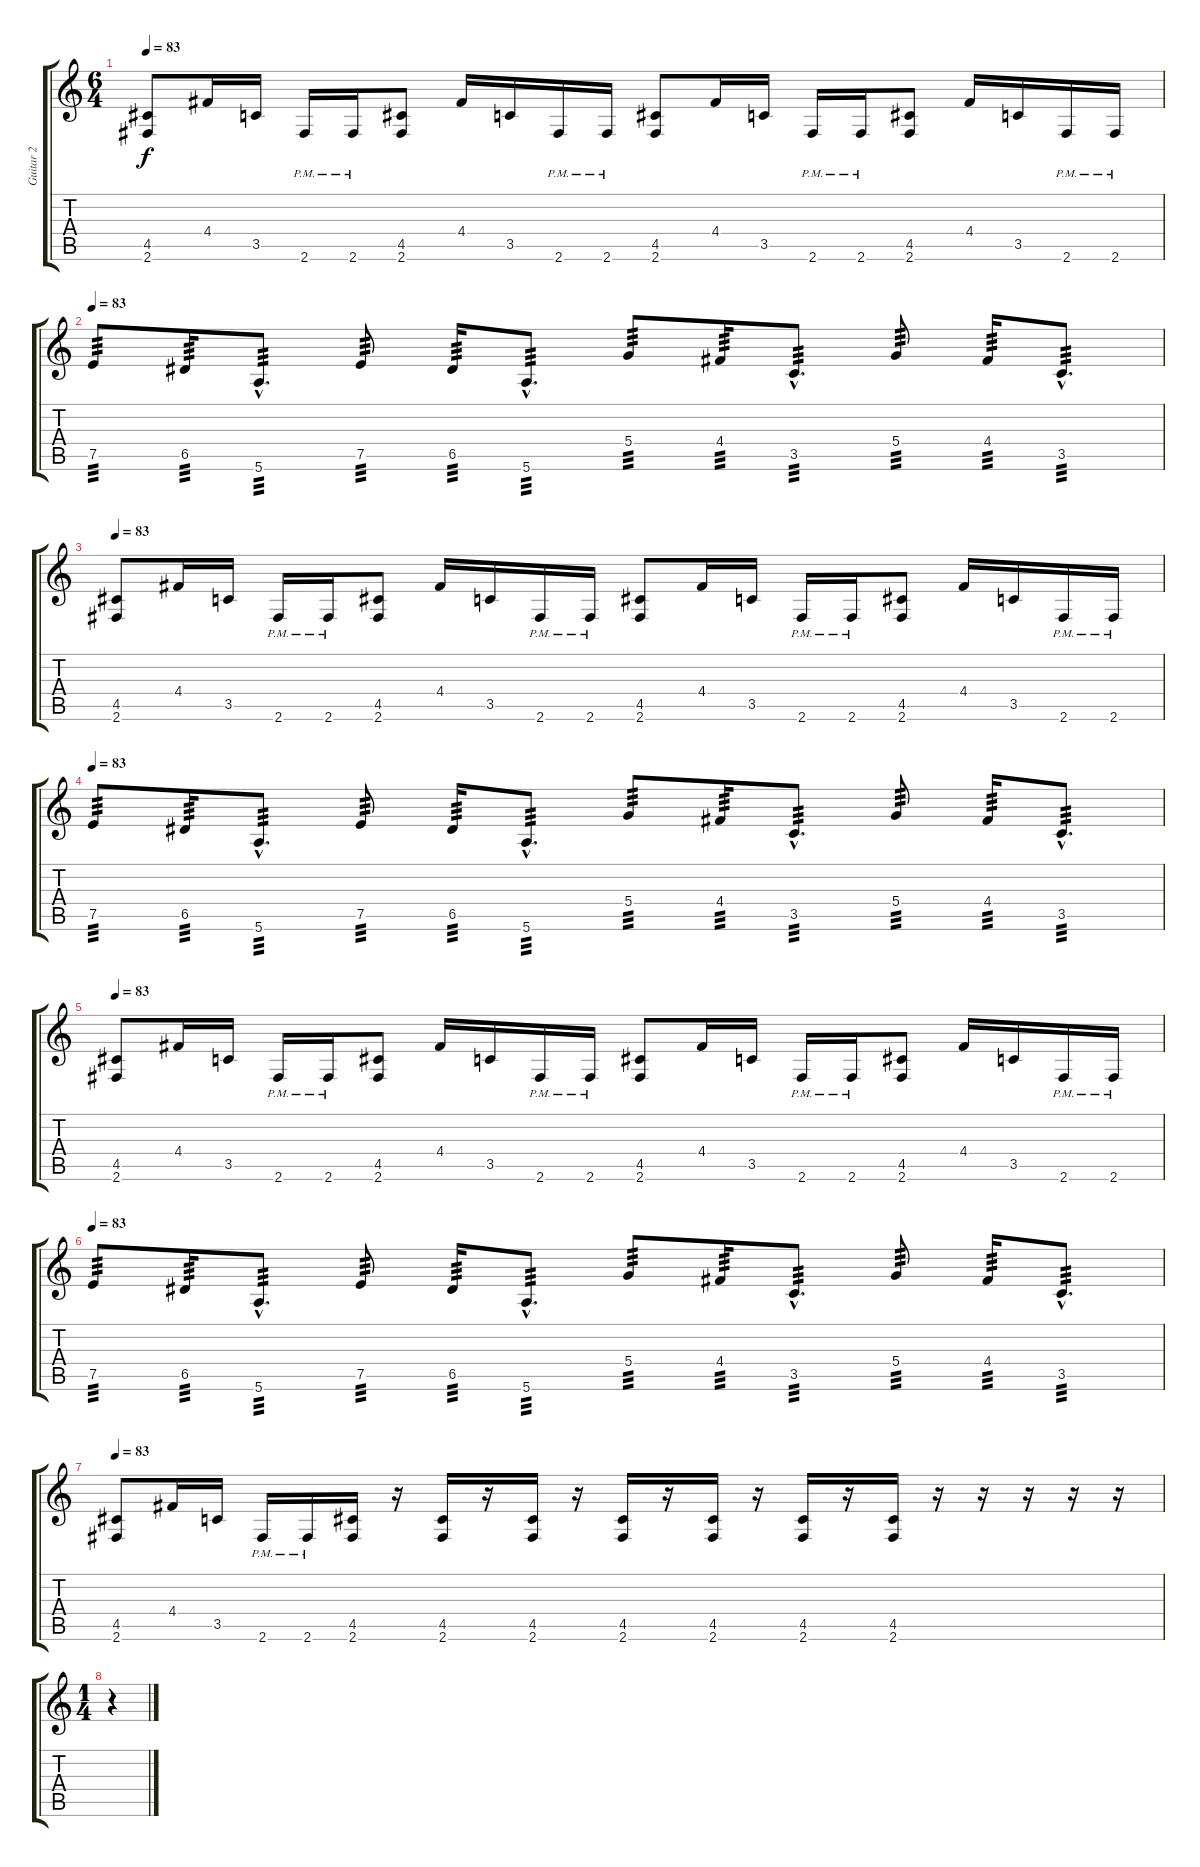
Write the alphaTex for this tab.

\track ("Guitar 2" "Guitar 2") {instrument distortionguitar}
\staff {score tabs}
\tuning (E4 B3 G3 D3 A2 E2) {hide}
\ts (6 4)
\tempo 83
\clef g2
\ks c
(4.5 2.6).8{dy f} 4.4.16 3.5.16 2.6{pm}.16 2.6{pm}.16 (4.5 2.6).8 4.4.16 3.5.16 2.6{pm}.16 2.6{pm}.16 (4.5 2.6).8 4.4.16 3.5.16 2.6{pm}.16 2.6{pm}.16 (4.5 2.6).8 4.4.16 3.5.16 2.6{pm}.16 2.6{pm}.16 |
\tempo 83
7.5.8{tp 3} 6.5.16{tp 3} 5.6{hac}.8{d tp 3} 7.5.8{tp 3} 6.5.16{tp 3} 5.6{hac}.8{d tp 3} 5.4.8{tp 3} 4.4.16{tp 3} 3.5{hac}.8{d tp 3} 5.4.8{tp 3} 4.4.16{tp 3} 3.5{hac}.8{d tp 3} |
\tempo 83
(4.5 2.6).8 4.4.16 3.5.16 2.6{pm}.16 2.6{pm}.16 (4.5 2.6).8 4.4.16 3.5.16 2.6{pm}.16 2.6{pm}.16 (4.5 2.6).8 4.4.16 3.5.16 2.6{pm}.16 2.6{pm}.16 (4.5 2.6).8 4.4.16 3.5.16 2.6{pm}.16 2.6{pm}.16 |
\tempo 83
7.5.8{tp 3} 6.5.16{tp 3} 5.6{hac}.8{d tp 3} 7.5.8{tp 3} 6.5.16{tp 3} 5.6{hac}.8{d tp 3} 5.4.8{tp 3} 4.4.16{tp 3} 3.5{hac}.8{d tp 3} 5.4.8{tp 3} 4.4.16{tp 3} 3.5{hac}.8{d tp 3} |
\tempo 83
(4.5 2.6).8 4.4.16 3.5.16 2.6{pm}.16 2.6{pm}.16 (4.5 2.6).8 4.4.16 3.5.16 2.6{pm}.16 2.6{pm}.16 (4.5 2.6).8 4.4.16 3.5.16 2.6{pm}.16 2.6{pm}.16 (4.5 2.6).8 4.4.16 3.5.16 2.6{pm}.16 2.6{pm}.16 |
\tempo 83
7.5.8{tp 3} 6.5.16{tp 3} 5.6{hac}.8{d tp 3} 7.5.8{tp 3} 6.5.16{tp 3} 5.6{hac}.8{d tp 3} 5.4.8{tp 3} 4.4.16{tp 3} 3.5{hac}.8{d tp 3} 5.4.8{tp 3} 4.4.16{tp 3} 3.5{hac}.8{d tp 3} |
\tempo 83
(4.5 2.6).8 4.4.16 3.5.16 2.6{pm}.16 2.6{pm}.16 (4.5 2.6).16 r.16 (4.5 2.6).16 r.16 (4.5 2.6).16 r.16 (4.5 2.6).16 r.16 (4.5 2.6).16 r.16 (4.5 2.6).16 r.16 (4.5 2.6).16 r.16 r.16 r.16 r.16 r.16 |
\ts (1 4)
r.4
